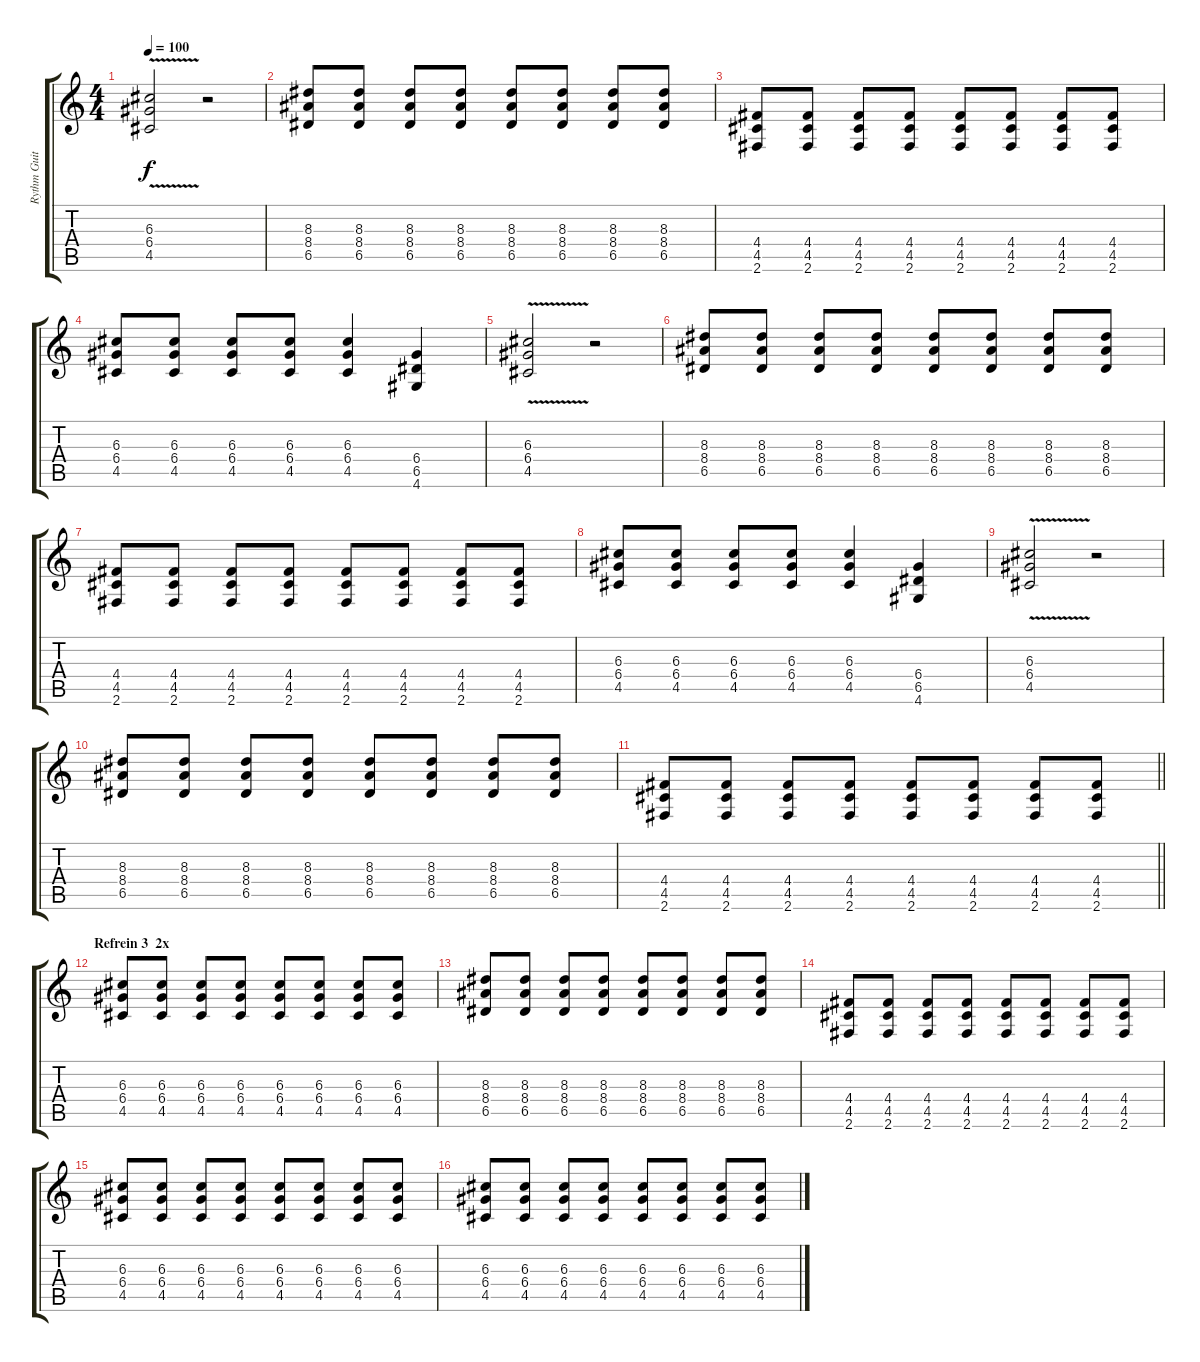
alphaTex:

\track ("Rythm Guitar" "Rythm Guit") {instrument acousticguitarsteel}
\staff {score tabs}
\tuning (E4 B3 G3 D3 A2 E2) {hide}
\ts (4 4)
\tempo 100
\clef g2
\ks c
(6.3{v} 6.4 4.5).2{dy f} r.2 |
(8.3 8.4 6.5).8 (8.3 8.4 6.5).8 (8.3 8.4 6.5).8 (8.3 8.4 6.5).8 (8.3 8.4 6.5).8 (8.3 8.4 6.5).8 (8.3 8.4 6.5).8 (8.3 8.4 6.5).8 |
(4.4 4.5 2.6).8 (4.4 4.5 2.6).8 (4.4 4.5 2.6).8 (4.4 4.5 2.6).8 (4.4 4.5 2.6).8 (4.4 4.5 2.6).8 (4.4 4.5 2.6).8 (4.4 4.5 2.6).8 |
(6.3 6.4 4.5).8 (6.3 6.4 4.5).8 (6.3 6.4 4.5).8 (6.3 6.4 4.5).8 (6.3 6.4 4.5).4 (6.4 6.5 4.6).4 |
(6.3{v} 6.4 4.5).2 r.2 |
(8.3 8.4 6.5).8 (8.3 8.4 6.5).8 (8.3 8.4 6.5).8 (8.3 8.4 6.5).8 (8.3 8.4 6.5).8 (8.3 8.4 6.5).8 (8.3 8.4 6.5).8 (8.3 8.4 6.5).8 |
(4.4 4.5 2.6).8 (4.4 4.5 2.6).8 (4.4 4.5 2.6).8 (4.4 4.5 2.6).8 (4.4 4.5 2.6).8 (4.4 4.5 2.6).8 (4.4 4.5 2.6).8 (4.4 4.5 2.6).8 |
(6.3 6.4 4.5).8 (6.3 6.4 4.5).8 (6.3 6.4 4.5).8 (6.3 6.4 4.5).8 (6.3 6.4 4.5).4 (6.4 6.5 4.6).4 |
(6.3{v} 6.4 4.5).2 r.2 |
(8.3 8.4 6.5).8 (8.3 8.4 6.5).8 (8.3 8.4 6.5).8 (8.3 8.4 6.5).8 (8.3 8.4 6.5).8 (8.3 8.4 6.5).8 (8.3 8.4 6.5).8 (8.3 8.4 6.5).8 |
\barLineRight lightlight
(4.4 4.5 2.6).8 (4.4 4.5 2.6).8 (4.4 4.5 2.6).8 (4.4 4.5 2.6).8 (4.4 4.5 2.6).8 (4.4 4.5 2.6).8 (4.4 4.5 2.6).8 (4.4 4.5 2.6).8 |
\section ("" "Refrein 3  2x")
(6.3 6.4 4.5).8 (6.3 6.4 4.5).8 (6.3 6.4 4.5).8 (6.3 6.4 4.5).8 (6.3 6.4 4.5).8 (6.3 6.4 4.5).8 (6.3 6.4 4.5).8 (6.3 6.4 4.5).8 |
(8.3 8.4 6.5).8 (8.3 8.4 6.5).8 (8.3 8.4 6.5).8 (8.3 8.4 6.5).8 (8.3 8.4 6.5).8 (8.3 8.4 6.5).8 (8.3 8.4 6.5).8 (8.3 8.4 6.5).8 |
(4.4 4.5 2.6).8 (4.4 4.5 2.6).8 (4.4 4.5 2.6).8 (4.4 4.5 2.6).8 (4.4 4.5 2.6).8 (4.4 4.5 2.6).8 (4.4 4.5 2.6).8 (4.4 4.5 2.6).8 |
(6.3 6.4 4.5).8 (6.3 6.4 4.5).8 (6.3 6.4 4.5).8 (6.3 6.4 4.5).8 (6.3 6.4 4.5).8 (6.3 6.4 4.5).8 (6.3 6.4 4.5).8 (6.3 6.4 4.5).8 |
(6.3 6.4 4.5).8 (6.3 6.4 4.5).8 (6.3 6.4 4.5).8 (6.3 6.4 4.5).8 (6.3 6.4 4.5).8 (6.3 6.4 4.5).8 (6.3 6.4 4.5).8 (6.3 6.4 4.5).8
